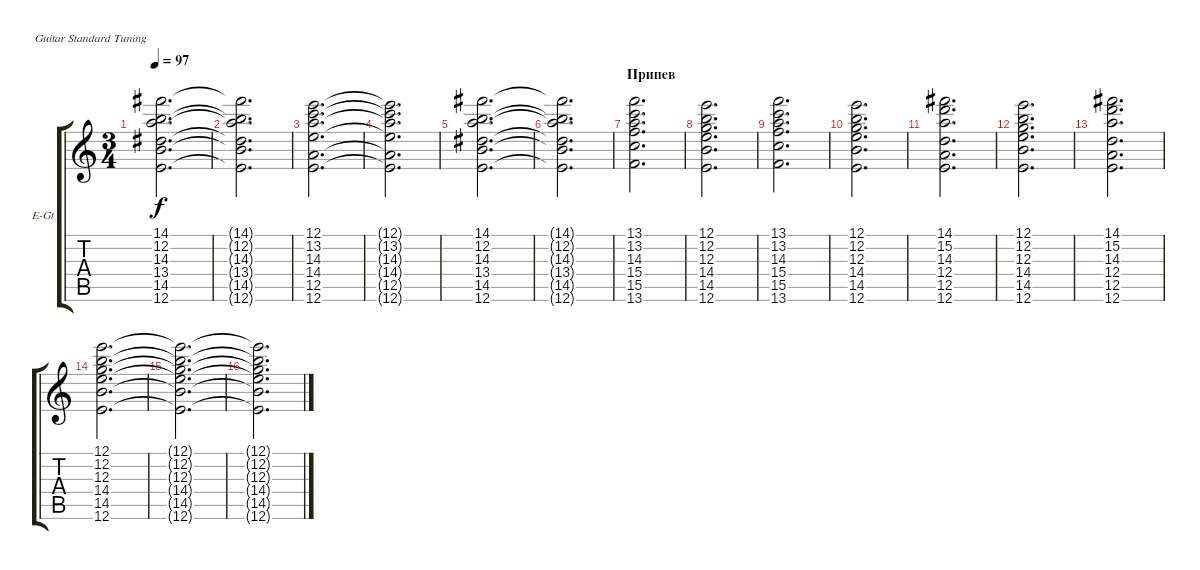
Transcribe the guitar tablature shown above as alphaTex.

\defaultSystemsLayout 4
\bracketExtendMode groupsimilarinstruments
\firstSystemTrackNameOrientation horizontal
\otherSystemsTrackNameOrientation horizontal
\track ("Electric Guitar" "E-Gt") {instrument electricguitarclean}
\staff {score tabs}
\tuning (E4 B3 G3 D3 A2 E2)
\ts (3 4)
\tempo 97
\clef g2
\scale
0.333333
\ks c
(14.1 12.2 14.3 13.4 14.5 12.6).2{d dy f} |
\scale
0.333333 (14.1{t} 12.2{t} 14.3{t} 13.4{t} 14.5{t} 12.6{t}).2{d} |
\scale
0.333333 (12.1 13.2 14.3 14.4 12.5 12.6).2{d} |
\scale
0.333333 (12.1{t} 13.2{t} 14.3{t} 14.4{t} 12.5{t} 12.6{t}).2{d} |
\scale
0.333333 (14.1 12.2 14.3 13.4 14.5 12.6).2{d} |
\scale
0.333333 (14.1{t} 12.2{t} 14.3{t} 13.4{t} 14.5{t} 12.6{t}).2{d} |
\section ("" "Припев")
\scale
0.333333 (13.1 13.2 14.3 15.4 15.5 13.6).2{d} |
\scale
0.333333 (12.1 12.2 12.3 14.4 14.5 12.6).2{d} |
\scale
0.333333 (13.1 13.2 14.3 15.4 15.5 13.6).2{d} |
\scale
0.333333 (12.1 12.2 12.3 14.4 14.5 12.6).2{d} |
\scale
0.333333 (14.1 15.2 14.3 12.4 12.5 12.6).2{d} |
\scale
0.333333 (12.1 12.2 12.3 14.4 14.5 12.6).2{d} |
\scale
0.333333 (14.1 15.2 14.3 12.4 12.5 12.6).2{d} |
\scale
0.333333 (12.1 12.2 12.3 14.4 14.5 12.6).2{d} |
\scale
0.333333 (12.1{t} 12.2{t} 12.3{t} 14.4{t} 14.5{t} 12.6{t}).2{d} |
\scale
0.333333 (12.1{t} 12.2{t} 12.3{t} 14.4{t} 14.5{t} 12.6{t}).2{d}
